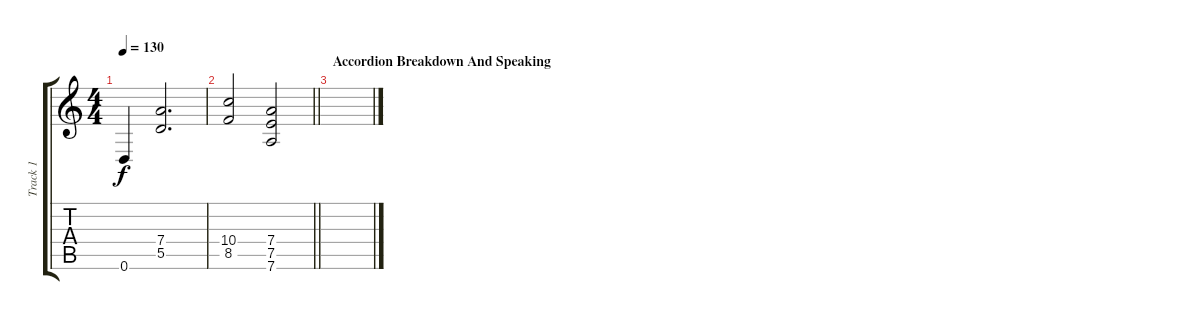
\track ("Track 1" "Track 1") {instrument distortionguitar}
\staff {score tabs}
\tuning (E4 B3 G3 D3 A2 D2) {hide}
\ts (4 4)
\tempo 130
\clef g2
\ks c
0.6.4{dy f} (7.4 5.5).2{d} |
\barLineRight lightlight
(10.4 8.5).2 (7.4 7.5 7.6).2 |
\section ("" "Accordion Breakdown And Speaking")
